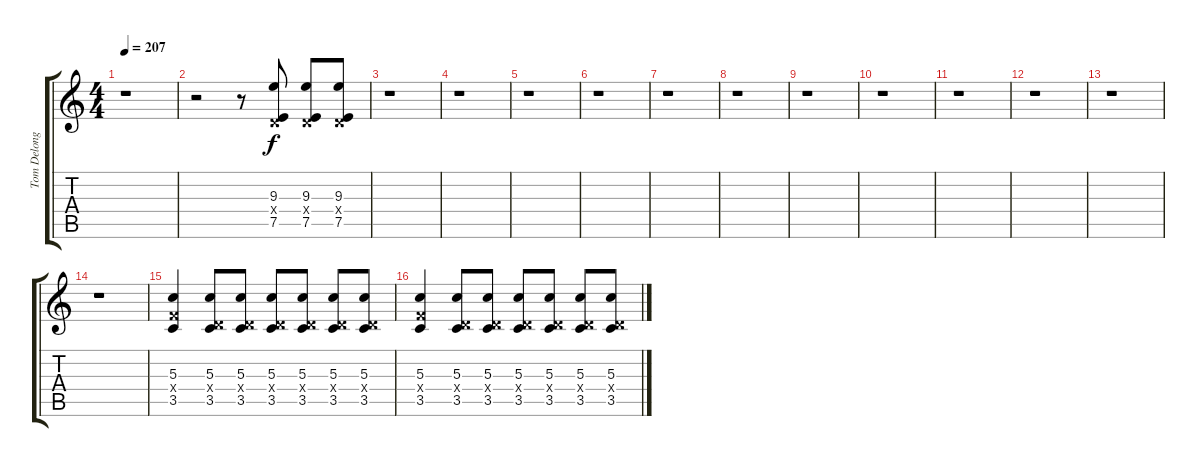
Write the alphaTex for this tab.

\track ("Tom Delong (Distortion 1)" "Tom Delong") {instrument distortionguitar}
\staff {score tabs}
\tuning (E4 B3 G3 D3 A2 E2) {hide}
\ts (4 4)
\tempo 207
\clef g2
\ks c
r.1{dy f} |
r.2 r.8 (9.3 0.4{x} 7.5).8 (9.3 0.4{x} 7.5).8 (9.3 0.4{x} 7.5).8 |
r.1 |
r.1 |
r.1 |
r.1 |
r.1 |
r.1 |
r.1 |
r.1 |
r.1 |
r.1 |
r.1 |
r.1 |
(5.3 3.4{x} 3.5).4 (5.3 0.4{x} 3.5).8 (5.3 0.4{x} 3.5).8 (5.3 0.4{x} 3.5).8 (5.3 0.4{x} 3.5).8 (5.3 0.4{x} 3.5).8 (5.3 0.4{x} 3.5).8 |
(5.3 3.4{x} 3.5).4 (5.3 0.4{x} 3.5).8 (5.3 0.4{x} 3.5).8 (5.3 0.4{x} 3.5).8 (5.3 0.4{x} 3.5).8 (5.3 0.4{x} 3.5).8 (5.3 0.4{x} 3.5).8
